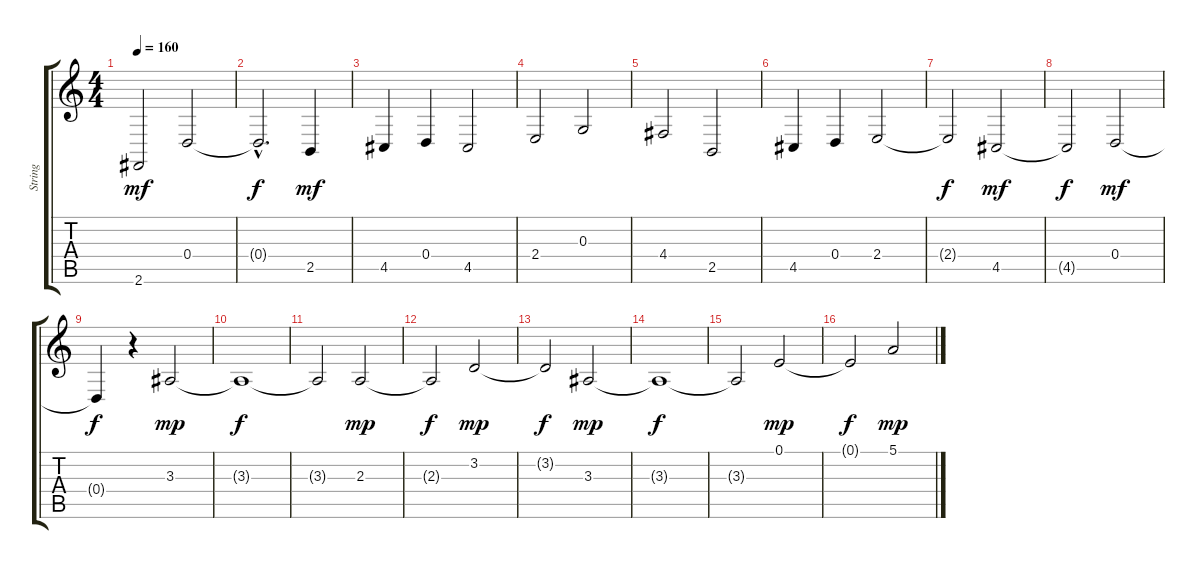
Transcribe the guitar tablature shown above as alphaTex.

\track ("String" "String") {instrument stringensemble1}
\staff {score tabs}
\tuning (E4 B3 G3 D3 A2 E2) {hide}
\ts (4 4)
\tempo 160
\clef g2
\ks c
2.6.2{dy mf} 0.4.2 |
0.4{hac t}.2{d dy f} 2.5.4{dy mf} |
4.5.4 0.4.4 4.5.2 |
2.4.2 0.3.2 |
4.4.2 2.5.2 |
4.5.4 0.4.4 2.4.2 |
2.4{t}.2{dy f} 4.5.2{dy mf} |
4.5{t}.2{dy f} 0.4.2{dy mf} |
0.4{t}.4{dy f} r.4 3.3.2{dy mp} |
3.3{t}.1{dy f} |
3.3{t}.2 2.3.2{dy mp} |
2.3{t}.2{dy f} 3.2.2{dy mp} |
3.2{t}.2{dy f} 3.3.2{dy mp} |
3.3{t}.1{dy f} |
3.3{t}.2 0.1.2{dy mp} |
0.1{t}.2{dy f} 5.1.2{dy mp}
